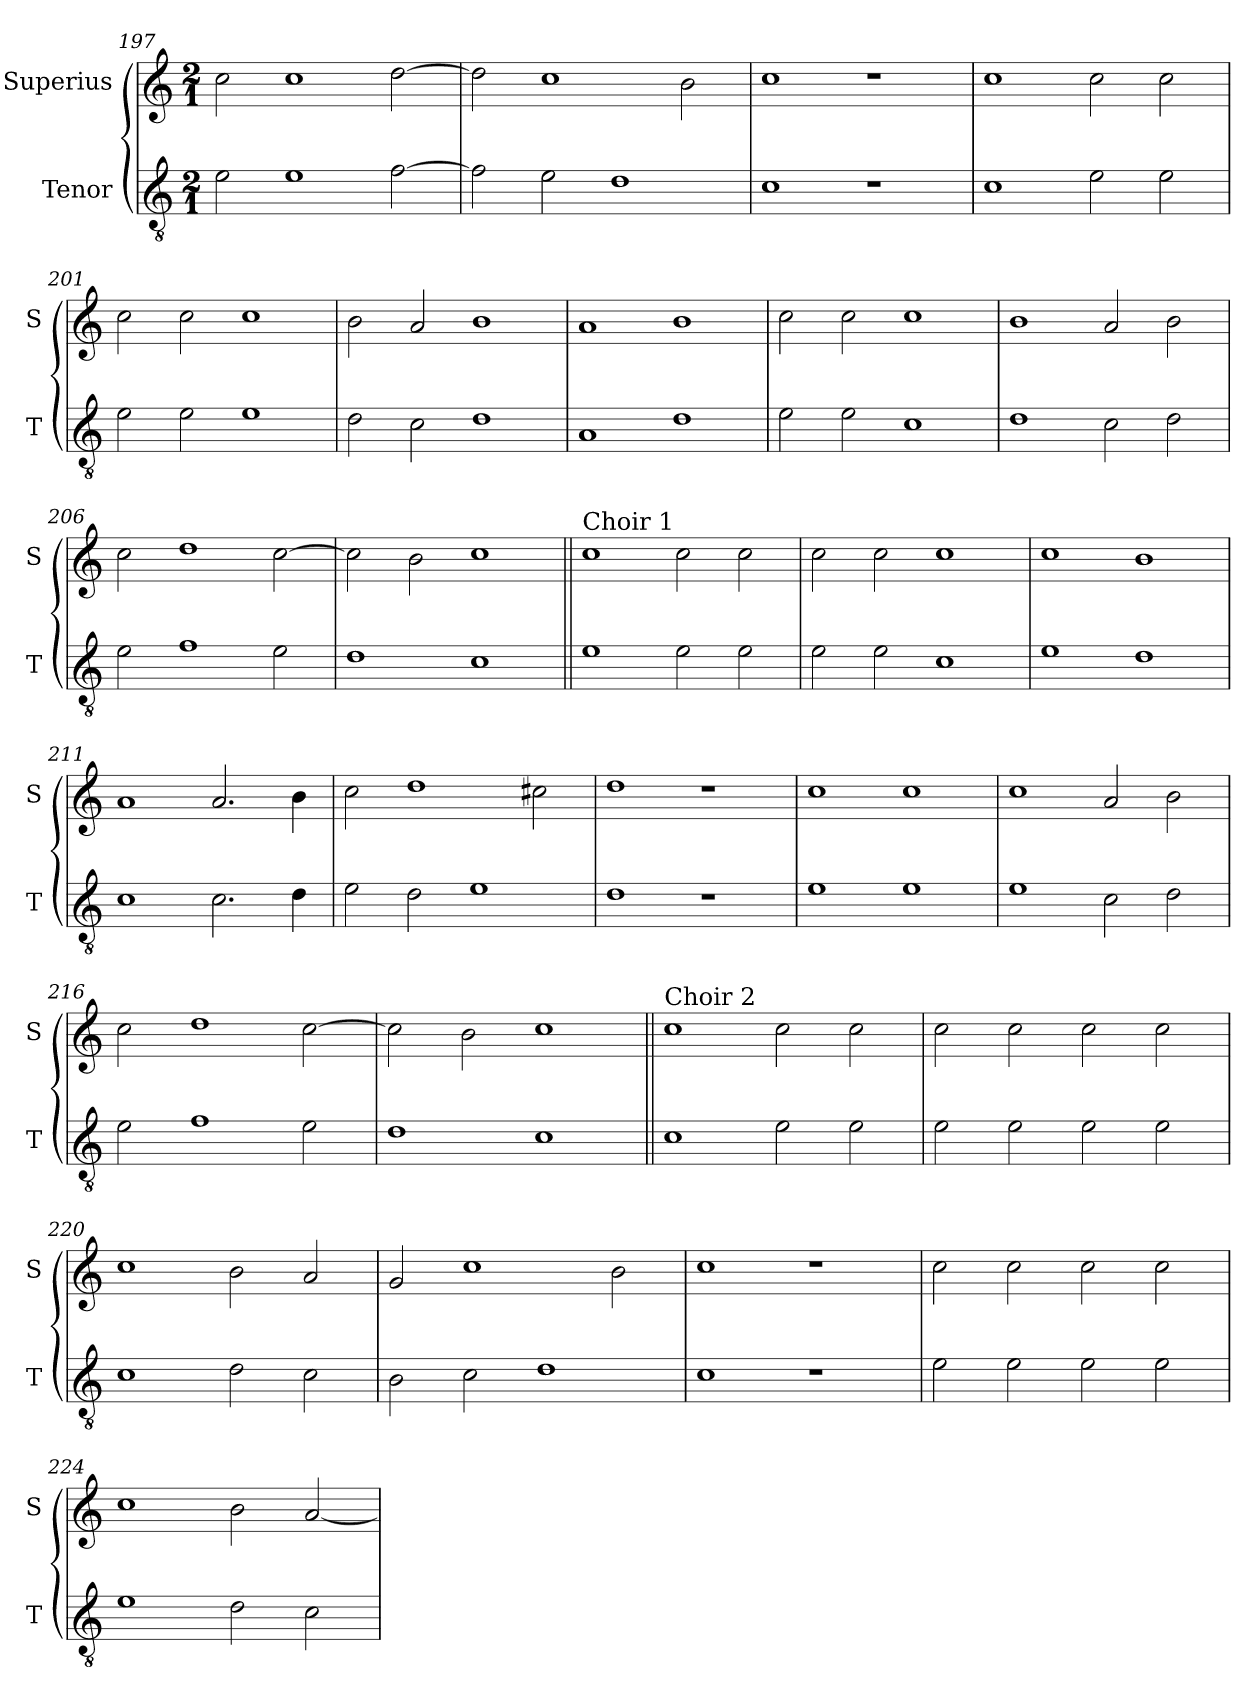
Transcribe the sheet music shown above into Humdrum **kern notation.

**kern	**kern
*part2	*part1
*staff2	*staff1
*I"Tenor	*I"Superius
*I'T	*I'S
*clefGv2	*clefG2
*k[]	*k[]
*M2/1	*M2/1
=197	=197
2e\	2cc\
1e	1cc
[2f\	[2dd\
=198	=198
2f\]	2dd\]
2e\	1cc
1d	.
.	2b\
=199	=199
1c	1cc
1r	1r
=200	=200
1c	1cc
2e\	2cc\
2e\	2cc\
=201	=201
2e\	2cc\
2e\	2cc\
1e	1cc
=202	=202
2d\	2b\
2c\	2a/
1d	1b
=203	=203
1A	1a
1d	1b
=204	=204
2e\	2cc\
2e\	2cc\
1c	1cc
=205	=205
1d	1b
2c\	2a/
2d\	2b\
=206	=206
2e\	2cc\
1f	1dd
2e\	[2cc\
=207	=207
1d	2cc\]
.	2b\
1c	1cc
=208||	=208||
!	!LO:TX:a:t=Choir 1
1e	1cc
2e\	2cc\
2e\	2cc\
=209	=209
2e\	2cc\
2e\	2cc\
1c	1cc
=210	=210
1e	1cc
1d	1b
=211	=211
1c	1a
2.c\	2.a/
4d\	4b\
=212	=212
2e\	2cc\
2d\	1dd
1e	.
.	2cc#X\
=213	=213
1d	1dd
1r	1r
=214	=214
1e	1cc
1e	1cc
=215	=215
1e	1cc
2c\	2a/
2d\	2b\
=216	=216
2e\	2cc\
1f	1dd
2e\	[2cc\
=217	=217
1d	2cc\]
.	2b\
1c	1cc
=218||	=218||
!	!LO:TX:a:t=Choir 2
1c	1cc
2e\	2cc\
2e\	2cc\
=219	=219
2e\	2cc\
2e\	2cc\
2e\	2cc\
2e\	2cc\
=220	=220
1c	1cc
2d\	2b\
2c\	2a/
=221	=221
2B\	2g/
2c\	1cc
1d	.
.	2b\
=222	=222
1c	1cc
1r	1r
=223	=223
2e\	2cc\
2e\	2cc\
2e\	2cc\
2e\	2cc\
=224	=224
1e	1cc
2d\	2b\
2c\	[2a/
=	=
*-	*-
